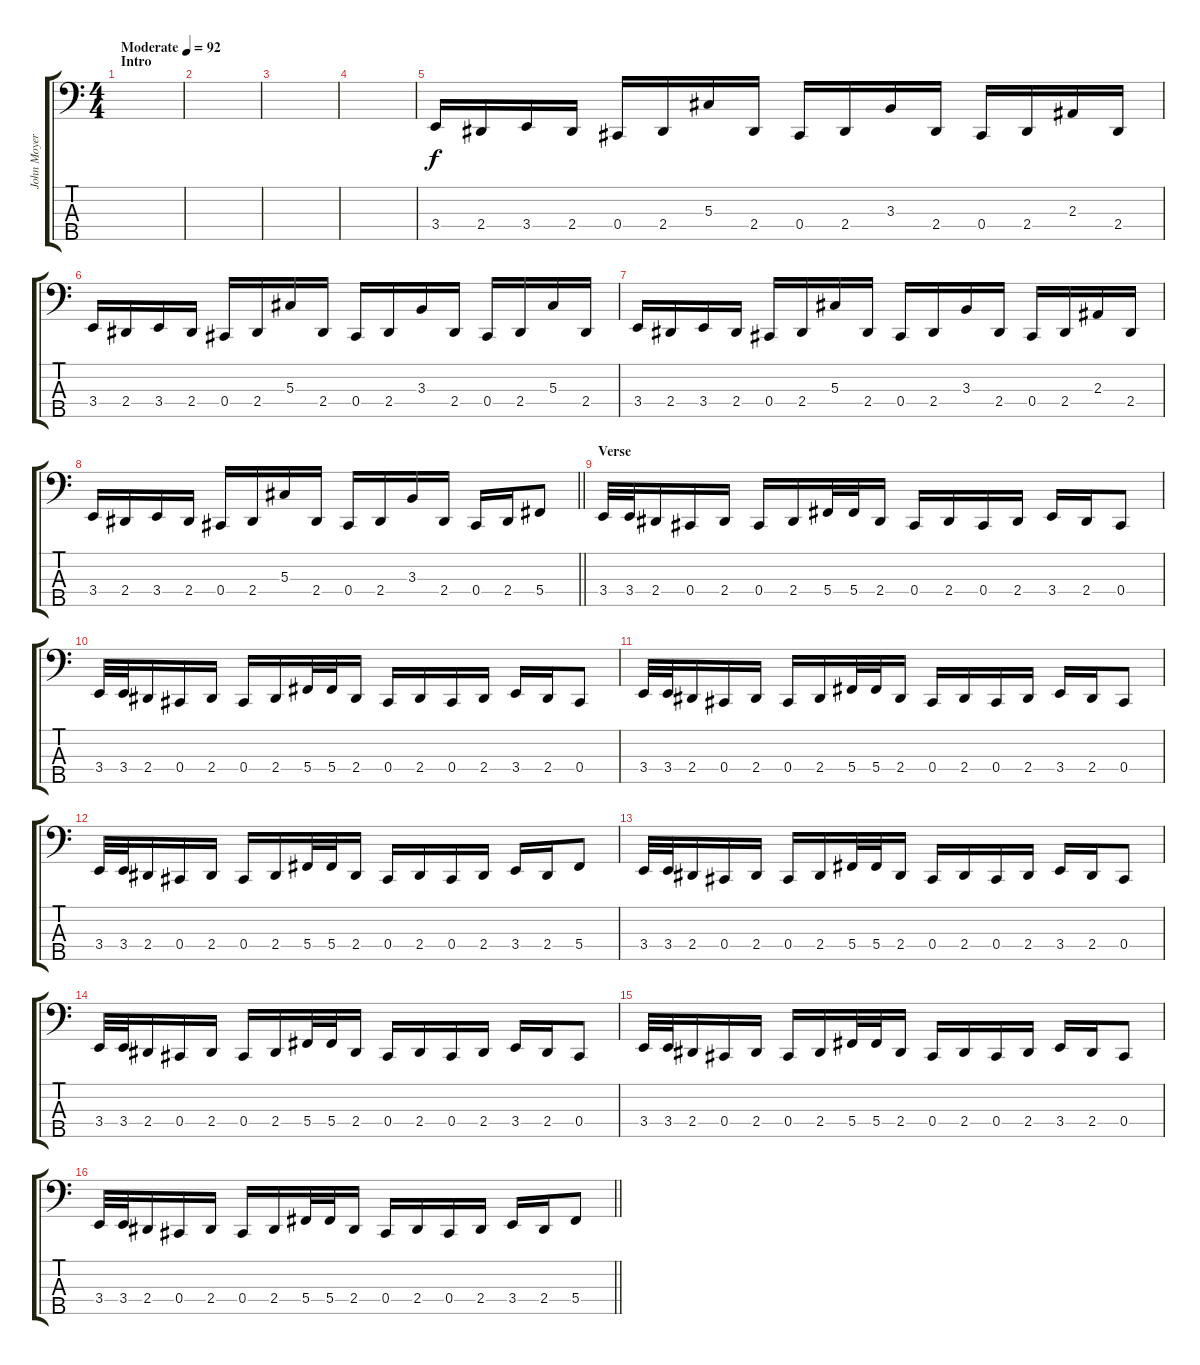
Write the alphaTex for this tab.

\track ("John Moyer" "John Moyer") {instrument electricbasspick}
\staff {score tabs}
\tuning (Gb2 Db2 Ab1 Db1 Bb0) {hide}
\ts (4 4)
\section ("" "Intro")
\tempo (92 "Moderate")
\clef f4
\ks c
|
|
|
|
3.4.16 2.4.16 3.4.16 2.4.16 0.4.16 2.4.16 5.3.16 2.4.16 0.4.16 2.4.16 3.3.16 2.4.16 0.4.16 2.4.16 2.3.16 2.4.16 |
3.4.16 2.4.16 3.4.16 2.4.16 0.4.16 2.4.16 5.3.16 2.4.16 0.4.16 2.4.16 3.3.16 2.4.16 0.4.16 2.4.16 5.3.16 2.4.16 |
3.4.16 2.4.16 3.4.16 2.4.16 0.4.16 2.4.16 5.3.16 2.4.16 0.4.16 2.4.16 3.3.16 2.4.16 0.4.16 2.4.16 2.3.16 2.4.16 |
\barLineRight lightlight
3.4.16 2.4.16 3.4.16 2.4.16 0.4.16 2.4.16 5.3.16 2.4.16 0.4.16 2.4.16 3.3.16 2.4.16 0.4.16 2.4.16 5.4.8 |
\section ("" "Verse")
3.4.32 3.4.32 2.4.16 0.4.16 2.4.16 0.4.16 2.4.16 5.4.32 5.4.32 2.4.16 0.4.16 2.4.16 0.4.16 2.4.16 3.4.16 2.4.16 0.4.8 |
3.4.32 3.4.32 2.4.16 0.4.16 2.4.16 0.4.16 2.4.16 5.4.32 5.4.32 2.4.16 0.4.16 2.4.16 0.4.16 2.4.16 3.4.16 2.4.16 0.4.8 |
3.4.32 3.4.32 2.4.16 0.4.16 2.4.16 0.4.16 2.4.16 5.4.32 5.4.32 2.4.16 0.4.16 2.4.16 0.4.16 2.4.16 3.4.16 2.4.16 0.4.8 |
3.4.32 3.4.32 2.4.16 0.4.16 2.4.16 0.4.16 2.4.16 5.4.32 5.4.32 2.4.16 0.4.16 2.4.16 0.4.16 2.4.16 3.4.16 2.4.16 5.4.8 |
3.4.32 3.4.32 2.4.16 0.4.16 2.4.16 0.4.16 2.4.16 5.4.32 5.4.32 2.4.16 0.4.16 2.4.16 0.4.16 2.4.16 3.4.16 2.4.16 0.4.8 |
3.4.32 3.4.32 2.4.16 0.4.16 2.4.16 0.4.16 2.4.16 5.4.32 5.4.32 2.4.16 0.4.16 2.4.16 0.4.16 2.4.16 3.4.16 2.4.16 0.4.8 |
3.4.32 3.4.32 2.4.16 0.4.16 2.4.16 0.4.16 2.4.16 5.4.32 5.4.32 2.4.16 0.4.16 2.4.16 0.4.16 2.4.16 3.4.16 2.4.16 0.4.8 |
\barLineRight lightlight
3.4.32 3.4.32 2.4.16 0.4.16 2.4.16 0.4.16 2.4.16 5.4.32 5.4.32 2.4.16 0.4.16 2.4.16 0.4.16 2.4.16 3.4.16 2.4.16 5.4.8
